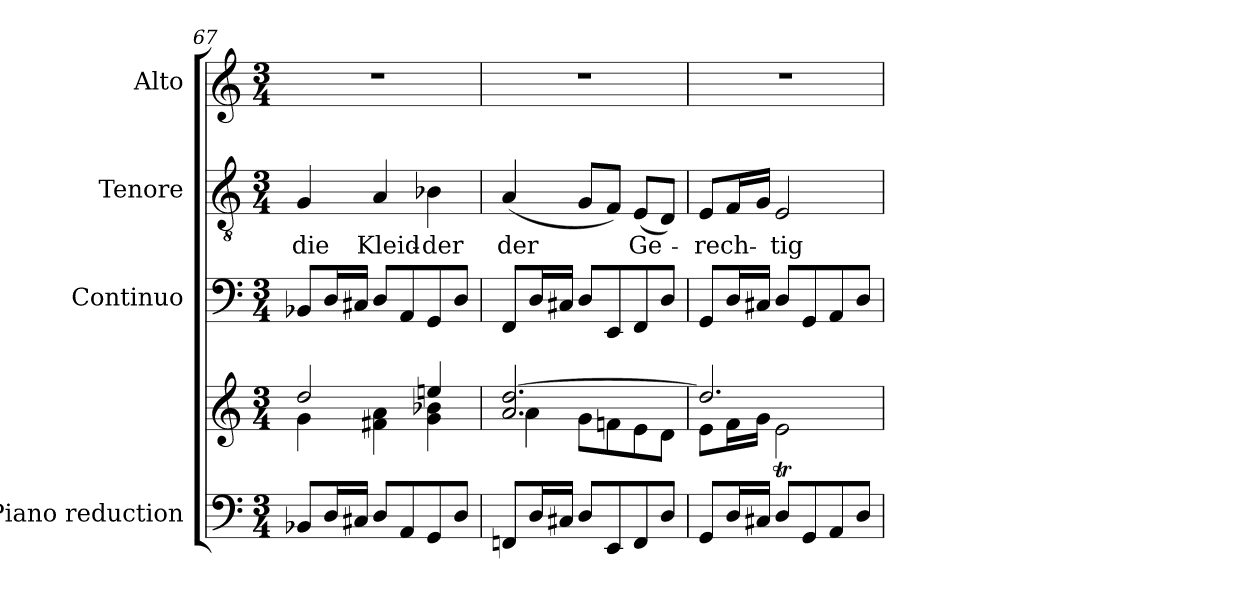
**kern	**kern	**kern	**kern	**text	**kern
*part4	*part4	*part3	*part2	*part2	*part1
*staff5	*staff4	*staff3	*staff2	*staff2	*staff1
*I"Piano reduction	*	*I"Continuo	*I"Tenore	*	*I"Alto
*I'Pno	*	*	*	*	*
!!LO:LB:g=z
*clefF4	*clefG2	*clefF4	*clefGv2	*	*clefG2
*k[]	*k[]	*k[]	*k[]	*	*k[]
*M3/4	*M3/4	*M3/4	*M3/4	*	*M3/4
=67	=67	=67	=67	=67	=67
*	*^	*	*	*	*
!	!	!	!	!	!LO:LY:b	!
8BB-X/L	2dd/	4g\	8BB-X/L	4G/	die	2.r
16D/L	.	.	16D/L	.	.	.
16C#X/JJ	.	.	16C#X/JJ	.	.	.
!	!	!	!	!	!LO:LY:b	!
8D/L	.	4f#X\ 4a\	8D/L	4A/	Kleid-	.
8AA/	.	.	8AA/	.	.	.
!	!	!	!	!	!LO:LY:b	!
8GG/	4een/	4g\ 4b-X\	8GG/	4B-X\	-der	.
8D/J	.	.	8D/J	.	.	.
=68	=68	=68	=68	=68	=68	=68
!	!	!	!	!	!LO:LY:b	!
8FFn/L	2.a/ [2.dd/	4a\	8FF/L	(4A/	der	2.r
16D/L	.	.	16D/L	.	.	.
16C#X/JJ	.	.	16C#X/JJ	.	.	.
8D/L	.	8g\L	8D/L	8G/L	.	.
8EE/	.	8fn\	8EE/	8F/J)	.	.
!	!	!	!	!	!LO:LY:b	!
8FF/	.	8e\	8FF/	(8E/L	Ge-	.
8D/J	.	8d\J	8D/J	8D/J)	.	.
=69	=69	=69	=69	=69	=69	=69
!	!	!	!	!	!LO:LY:b	!
8GG/L	2.dd/]	8e\L	8GG/L	8E/L	-rech-	2.r
16D/L	.	16f\L	16D/L	16F/L	.	.
16C#X/JJ	.	16g\JJ	16C#X/JJ	16G/JJ	.	.
!	!	!	!	!	!LO:LY:b	!
8D/L	.	2et\	8D/L	2E/	-tig-	.
8GG/	.	.	8GG/	.	.	.
8AA/	.	.	8AA/	.	.	.
8D/J	.	.	8D/J	.	.	.
*	*v	*v	*	*	*	*
=	=	=	=	=	=
*-	*-	*-	*-	*-	*-
